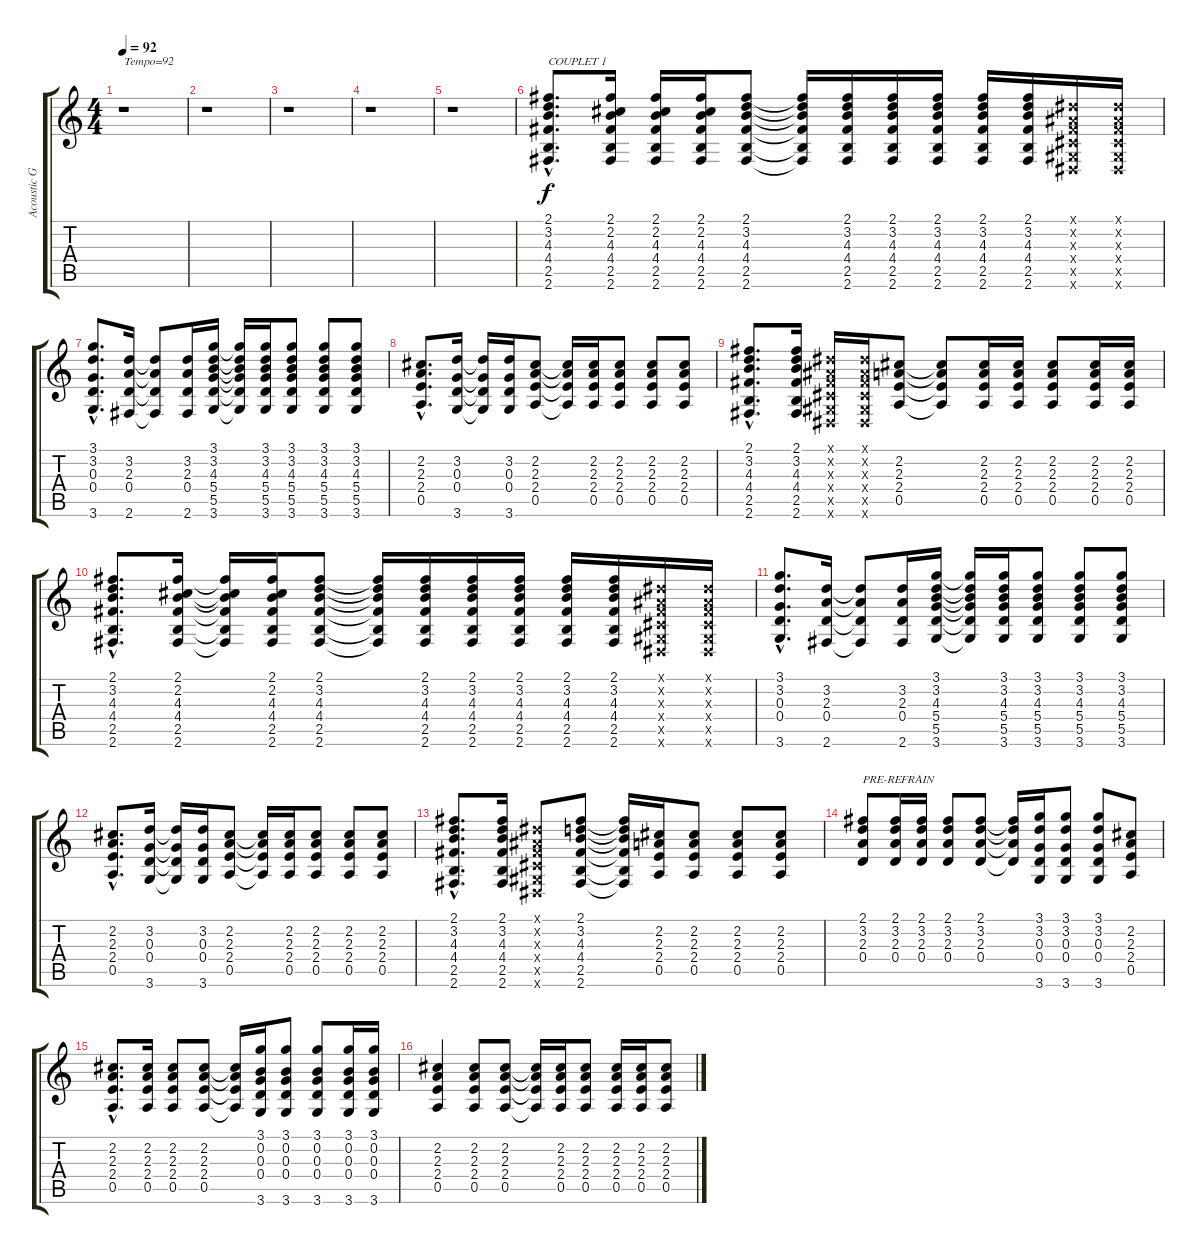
\track ("Acoustic Guitar" "Acoustic G") {instrument acousticguitarnylon}
\staff {score tabs}
\tuning (E4 B3 G3 D3 A2 E2) {hide}
\ts (4 4)
\tempo 92
\clef g2
\ks c
r.1{txt "Tempo=92" dy f instrument acousticguitarnylon} |
r.1 |
r.1 |
r.1 |
r.1 |
(2.1{hac} 3.2{hac} 4.3{hac} 4.4{hac} 2.5{hac} 2.6{hac}).8{d txt "COUPLET 1"} (2.1 2.2 4.3 4.4 2.5 2.6).16 (2.1 2.2 4.3 4.4 2.5 2.6).16 (2.1 2.2 4.3 4.4 2.5 2.6).16 (2.1 3.2 4.3 4.4 2.5 2.6).8 (2.1{t} 3.2{t} 4.3{t} 4.4{t} 2.5{t} 2.6{t}).16 (2.1 3.2 4.3 4.4 2.5 2.6).16 (2.1 3.2 4.3 4.4 2.5 2.6).16 (2.1 3.2 4.3 4.4 2.5 2.6).16 (2.1 3.2 4.3 4.4 2.5 2.6).16 (2.1 3.2 4.3 4.4 2.5 2.6).16 (-1.1{x} -1.2{x} -1.3{x} -1.4{x} -1.5{x} -1.6{x}).16 (-1.1{x} -1.2{x} -1.3{x} -1.4{x} -1.5{x} -1.6{x}).16 |
(3.1{hac} 3.2{hac} 0.3{hac} 0.4{hac} 3.6{hac}).8{d} (3.2 2.3 0.4 2.6).16 (3.2{t} 2.3{t} 0.4{t} 2.6{t}).8 (3.2 2.3 0.4 2.6).16 (3.1 3.2 4.3 5.4 5.5 3.6).16 (3.1{t} 3.2{t} 4.3{t} 5.4{t} 5.5{t} 3.6{t}).16 (3.1 3.2 4.3 5.4 5.5 3.6).16 (3.1 3.2 4.3 5.4 5.5 3.6).8 (3.1 3.2 4.3 5.4 5.5 3.6).8 (3.1 3.2 4.3 5.4 5.5 3.6).8 |
(2.2{hac} 2.3{hac} 2.4{hac} 0.5{hac}).8{d} (3.2 0.3 0.4 3.6).16 (3.2{t} 0.3{t} 0.4{t} 3.6{t}).16 (3.2 0.3 0.4 3.6).16 (2.2 2.3 2.4 0.5).8 (2.2{t} 2.3{t} 2.4{t} 0.5{t}).16 (2.2 2.3 2.4 0.5).16 (2.2 2.3 2.4 0.5).8 (2.2 2.3 2.4 0.5).8 (2.2 2.3 2.4 0.5).8 |
(2.1{hac} 3.2{hac} 4.3{hac} 4.4{hac} 2.5{hac} 2.6{hac}).8{d} (2.1 3.2 4.3 4.4 2.5 2.6).16 (-1.1{x} -1.2{x} -1.3{x} -1.4{x} -1.5{x} -1.6{x}).16 (-1.1{x} -1.2{x} -1.3{x} -1.4{x} -1.5{x} -1.6{x}).16 (2.2 2.3 2.4 0.5).8 (2.2{t} 2.3{t} 2.4{t} 0.5{t}).8 (2.2 2.3 2.4 0.5).16 (2.2 2.3 2.4 0.5).16 (2.2 2.3 2.4 0.5).8 (2.2 2.3 2.4 0.5).16 (2.2 2.3 2.4 0.5).16 |
(2.1{hac} 3.2{hac} 4.3{hac} 4.4{hac} 2.5{hac} 2.6{hac}).8{d} (2.1 2.2 4.3 4.4 2.5 2.6).16 (2.1{t} 2.2{t} 4.3{t} 4.4{t} 2.5{t} 2.6{t}).16 (2.1 2.2 4.3 4.4 2.5 2.6).16 (2.1 3.2 4.3 4.4 2.5 2.6).8 (2.1{t} 3.2{t} 4.3{t} 4.4{t} 2.5{t} 2.6{t}).16 (2.1 3.2 4.3 4.4 2.5 2.6).16 (2.1 3.2 4.3 4.4 2.5 2.6).16 (2.1 3.2 4.3 4.4 2.5 2.6).16 (2.1 3.2 4.3 4.4 2.5 2.6).16 (2.1 3.2 4.3 4.4 2.5 2.6).16 (-1.1{x} -1.2{x} -1.3{x} -1.4{x} -1.5{x} -1.6{x}).16 (-1.1{x} -1.2{x} -1.3{x} -1.4{x} -1.5{x} -1.6{x}).16 |
(3.1{hac} 3.2{hac} 0.3{hac} 0.4{hac} 3.6{hac}).8{d} (3.2 2.3 0.4 2.6).16 (3.2{t} 2.3{t} 0.4{t} 2.6{t}).8 (3.2 2.3 0.4 2.6).16 (3.1 3.2 4.3 5.4 5.5 3.6).16 (3.1{t} 3.2{t} 4.3{t} 5.4{t} 5.5{t} 3.6{t}).16 (3.1 3.2 4.3 5.4 5.5 3.6).16 (3.1 3.2 4.3 5.4 5.5 3.6).8 (3.1 3.2 4.3 5.4 5.5 3.6).8 (3.1 3.2 4.3 5.4 5.5 3.6).8 |
(2.2{hac} 2.3{hac} 2.4{hac} 0.5{hac}).8{d} (3.2 0.3 0.4 3.6).16 (3.2{t} 0.3{t} 0.4{t} 3.6{t}).16 (3.2 0.3 0.4 3.6).16 (2.2 2.3 2.4 0.5).8 (2.2{t} 2.3{t} 2.4{t} 0.5{t}).16 (2.2 2.3 2.4 0.5).16 (2.2 2.3 2.4 0.5).8 (2.2 2.3 2.4 0.5).8 (2.2 2.3 2.4 0.5).8 |
(2.1{hac} 3.2{hac} 4.3{hac} 4.4{hac} 2.5{hac} 2.6{hac}).8{d} (2.1 3.2 4.3 4.4 2.5 2.6).16 (-1.1{x} -1.2{x} -1.3{x} -1.4{x} -1.5{x} -1.6{x}).8 (2.1 3.2 4.3 4.4 2.5 2.6).8 (2.1{t} 3.2{t} 4.3{t} 4.4{t} 2.5{t} 2.6{t}).16 (2.2 2.3 2.4 0.5).16 (2.2 2.3 2.4 0.5).8 (2.2 2.3 2.4 0.5).8 (2.2 2.3 2.4 0.5).8 |
(2.1 3.2 2.3 0.4).8{txt "PRE-REFRAIN"} (2.1 3.2 2.3 0.4).16 (2.1 3.2 2.3 0.4).16 (2.1 3.2 2.3 0.4).8 (2.1 3.2 2.3 0.4).8 (2.1{t} 3.2{t} 2.3{t} 0.4{t}).16 (3.1 3.2 0.3 0.4 3.6).16 (3.1 3.2 0.3 0.4 3.6).8 (3.1 3.2 0.3 0.4 3.6).8 (2.2 2.3 2.4 0.5).8 |
(2.2{hac} 2.3{hac} 2.4{hac} 0.5{hac}).8{d} (2.2 2.3 2.4 0.5).16 (2.2 2.3 2.4 0.5).8 (2.2 2.3 2.4 0.5).8 (2.2{t} 2.3{t} 2.4{t} 0.5{t}).16 (3.1 0.2 0.3 0.4 3.6).16 (3.1 0.2 0.3 0.4 3.6).8 (3.1 0.2 0.3 0.4 3.6).8 (3.1 0.2 0.3 0.4 3.6).16 (3.1 0.2 0.3 0.4 3.6).16 |
(2.2 2.3 2.4 0.5).4 (2.2 2.3 2.4 0.5).8 (2.2 2.3 2.4 0.5).8 (2.2{t} 2.3{t} 2.4{t} 0.5{t}).16 (2.2 2.3 2.4 0.5).16 (2.2 2.3 2.4 0.5).8 (2.2 2.3 2.4 0.5).16 (2.2 2.3 2.4 0.5).16 (2.2 2.3 2.4 0.5).8
